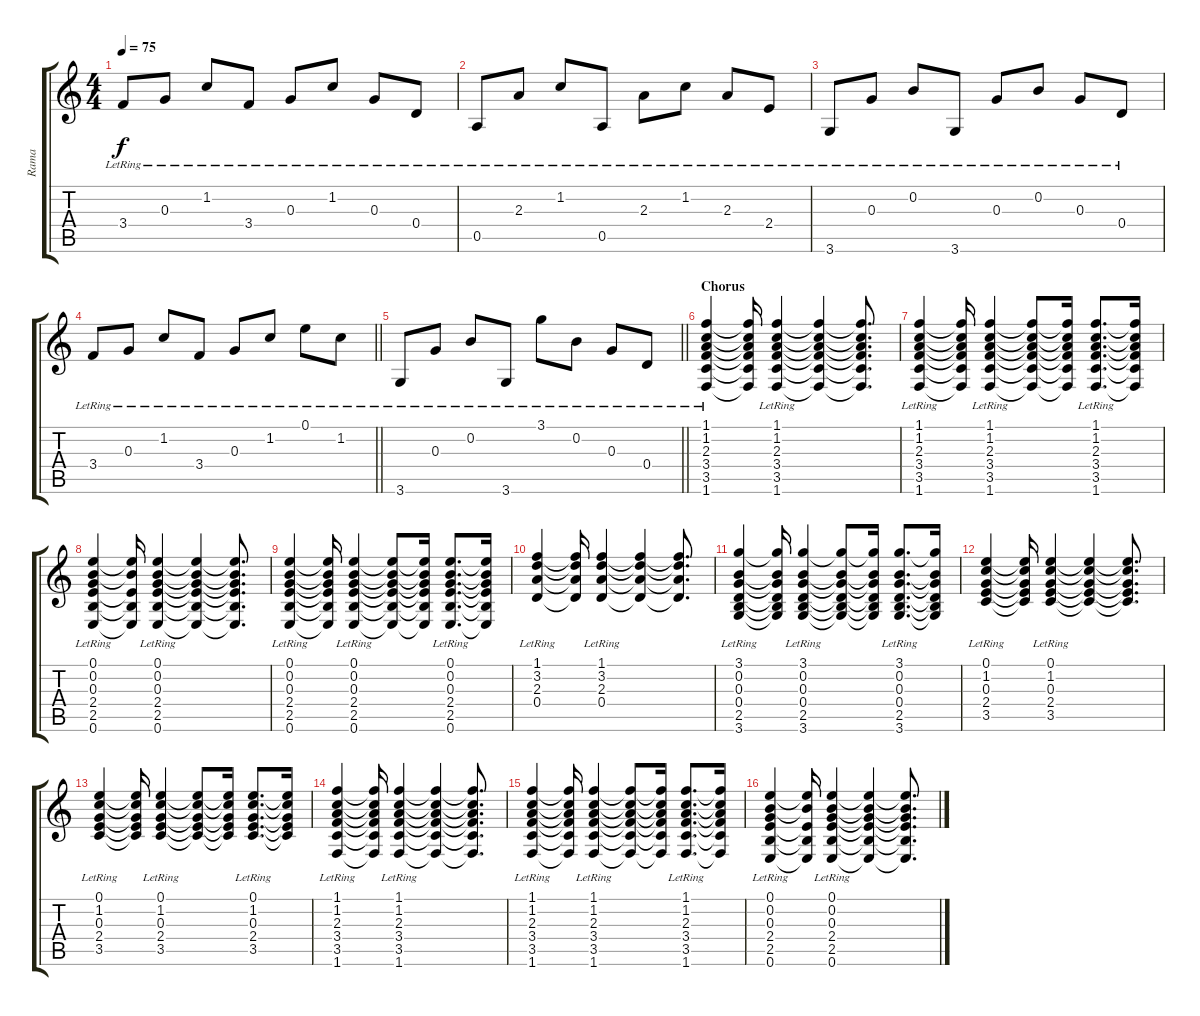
\track ("Rama" "Rama") {instrument electricguitarclean}
\staff {score tabs}
\tuning (E4 B3 G3 D3 A2 E2) {hide}
\ts (4 4)
\tempo 75
\clef g2
\ks c
3.4{lr}.8{dy f} 0.3{lr}.8 1.2{lr}.8 3.4{lr}.8 0.3{lr}.8 1.2{lr}.8 0.3{lr}.8 0.4{lr}.8 |
0.5{lr}.8 2.3{lr}.8 1.2{lr}.8 0.5{lr}.8 2.3{lr}.8 1.2{lr}.8 2.3{lr}.8 2.4{lr}.8 |
3.6{lr}.8 0.3{lr}.8 0.2{lr}.8 3.6{lr}.8 0.3{lr}.8 0.2{lr}.8 0.3{lr}.8 0.4{lr}.8 |
\barLineRight lightlight
3.4{lr}.8 0.3{lr}.8 1.2{lr}.8 3.4{lr}.8 0.3{lr}.8 1.2{lr}.8 0.1{lr}.8 1.2{lr}.8 |
\section ("" "")
\barLineRight lightlight
3.6{lr}.8 0.3{lr}.8 0.2{lr}.8 3.6{lr}.8 3.1{lr}.8 0.2{lr}.8 0.3{lr}.8 0.4{lr}.8 |
\section ("" "Chorus")
(1.1{lr} 1.2{lr} 2.3{lr} 3.4{lr} 3.5{lr} 1.6{lr}).4 (1.1{t} 1.2{t} 2.3{t} 3.4{t} 3.5{t} 1.6{t}).16 (1.1{lr} 1.2{lr} 2.3{lr} 3.4{lr} 3.5{lr} 1.6{lr}).4 (1.1{t} 1.2{t} 2.3{t} 3.4{t} 3.5{t} 1.6{t}).4 (1.1{t} 1.2{t} 2.3{t} 3.4{t} 3.5{t} 1.6{t}).8{d} |
(1.1{lr} 1.2{lr} 2.3{lr} 3.4{lr} 3.5{lr} 1.6{lr}).4 (1.1{t} 1.2{t} 2.3{t} 3.4{t} 3.5{t} 1.6{t}).16 (1.1{lr} 1.2{lr} 2.3{lr} 3.4{lr} 3.5{lr} 1.6{lr}).4 (1.1{t} 1.2{t} 2.3{t} 3.4{t} 3.5{t} 1.6{t}).8 (1.1{t} 1.2{t} 2.3{t} 3.4{t} 3.5{t} 1.6{t}).16 (1.1{lr} 1.2{lr} 2.3{lr} 3.4{lr} 3.5{lr} 1.6{lr}).8{d} (1.1{t} 1.2{t} 2.3{t} 3.4{t} 3.5{t} 1.6{t}).16 |
(0.1{lr} 0.2{lr} 0.3{lr} 2.4{lr} 2.5{lr} 0.6{lr}).4 (0.1{t} 0.2{t} 2.4{t} 2.5{t} 0.6{t}).16 (0.1{lr} 0.2{lr} 0.3{lr} 2.4{lr} 2.5{lr} 0.6{lr}).4 (0.1{t} 0.2{t} 0.3{t} 2.4{t} 2.5{t} 0.6{t}).4 (0.1{t} 0.2{t} 0.3{t} 2.4{t} 2.5{t} 0.6{t}).8{d} |
(0.1{lr} 0.2{lr} 0.3{lr} 2.4{lr} 2.5{lr} 0.6{lr}).4 (0.1{t} 0.2{t} 0.3{t} 2.4{t} 2.5{t} 0.6{t}).16 (0.1{lr} 0.2{lr} 0.3{lr} 2.4{lr} 2.5{lr} 0.6{lr}).4 (0.1{t} 0.2{t} 0.3{t} 2.4{t} 2.5{t} 0.6{t}).8 (0.1{t} 0.2{t} 0.3{t} 2.4{t} 2.5{t} 0.6{t}).16 (0.1{lr} 0.2{lr} 0.3{lr} 2.4{lr} 2.5{lr} 0.6{lr}).8{d} (0.1{t} 0.2{t} 0.3{t} 2.4{t} 2.5{t} 0.6{t}).16 |
(1.1{lr} 3.2{lr} 2.3{lr} 0.4{lr}).4 (1.1{t} 3.2{t} 2.3{t} 0.4{t}).16 (1.1{lr} 3.2{lr} 2.3{lr} 0.4{lr}).4 (1.1{t} 3.2{t} 2.3{t} 0.4{t}).4 (1.1{t} 3.2{t} 2.3{t} 0.4{t}).8{d} |
(3.1{lr} 0.2{lr} 0.3{lr} 0.4{lr} 2.5{lr} 3.6{lr}).4 (3.1{t} 0.2{t} 0.3{t} 0.4{t} 2.5{t} 3.6{t}).16 (3.1{lr} 0.2{lr} 0.3{lr} 0.4{lr} 2.5{lr} 3.6{lr}).4 (3.1{t} 0.2{t} 0.3{t} 0.4{t} 2.5{t} 3.6{t}).8 (3.1{t} 0.2{t} 0.3{t} 0.4{t} 2.5{t} 3.6{t}).16 (3.1{lr} 0.2{lr} 0.3{lr} 0.4{lr} 2.5{lr} 3.6{lr}).8{d} (3.1{t} 0.2{t} 0.3{t} 0.4{t} 2.5{t} 3.6{t}).16 |
(0.1{lr} 1.2{lr} 0.3{lr} 2.4{lr} 3.5{lr}).4 (0.1{t} 1.2{t} 0.3{t} 2.4{t} 3.5{t}).16 (0.1{lr} 1.2{lr} 0.3{lr} 2.4{lr} 3.5{lr}).4 (0.1{t} 1.2{t} 0.3{t} 2.4{t} 3.5{t}).4 (0.1{t} 1.2{t} 0.3{t} 2.4{t} 3.5{t}).8{d} |
(0.1{lr} 1.2{lr} 0.3{lr} 2.4{lr} 3.5{lr}).4 (0.1{t} 1.2{t} 0.3{t} 2.4{t} 3.5{t}).16 (0.1{lr} 1.2{lr} 0.3{lr} 2.4{lr} 3.5{lr}).4 (0.1{t} 1.2{t} 0.3{t} 2.4{t} 3.5{t}).8 (0.1{t} 1.2{t} 0.3{t} 2.4{t} 3.5{t}).16 (0.1{lr} 1.2{lr} 0.3{lr} 2.4{lr} 3.5{lr}).8{d} (0.1{t} 1.2{t} 0.3{t} 2.4{t} 3.5{t}).16 |
(1.1{lr} 1.2{lr} 2.3{lr} 3.4{lr} 3.5{lr} 1.6{lr}).4 (1.1{t} 1.2{t} 2.3{t} 3.4{t} 3.5{t} 1.6{t}).16 (1.1{lr} 1.2{lr} 2.3{lr} 3.4{lr} 3.5{lr} 1.6{lr}).4 (1.1{t} 1.2{t} 2.3{t} 3.4{t} 3.5{t} 1.6{t}).4 (1.1{t} 1.2{t} 2.3{t} 3.4{t} 3.5{t} 1.6{t}).8{d} |
(1.1{lr} 1.2{lr} 2.3{lr} 3.4{lr} 3.5{lr} 1.6{lr}).4 (1.1{t} 1.2{t} 2.3{t} 3.4{t} 3.5{t} 1.6{t}).16 (1.1{lr} 1.2{lr} 2.3{lr} 3.4{lr} 3.5{lr} 1.6{lr}).4 (1.1{t} 1.2{t} 2.3{t} 3.4{t} 3.5{t} 1.6{t}).8 (1.1{t} 1.2{t} 2.3{t} 3.4{t} 3.5{t} 1.6{t}).16 (1.1{lr} 1.2{lr} 2.3{lr} 3.4{lr} 3.5{lr} 1.6{lr}).8{d} (1.1{t} 1.2{t} 2.3{t} 3.4{t} 3.5{t} 1.6{t}).16 |
(0.1{lr} 0.2{lr} 0.3{lr} 2.4{lr} 2.5{lr} 0.6{lr}).4 (0.1{t} 0.2{t} 2.4{t} 2.5{t} 0.6{t}).16 (0.1{lr} 0.2{lr} 0.3{lr} 2.4{lr} 2.5{lr} 0.6{lr}).4 (0.1{t} 0.2{t} 0.3{t} 2.4{t} 2.5{t} 0.6{t}).4 (0.1{t} 0.2{t} 0.3{t} 2.4{t} 2.5{t} 0.6{t}).8{d}
